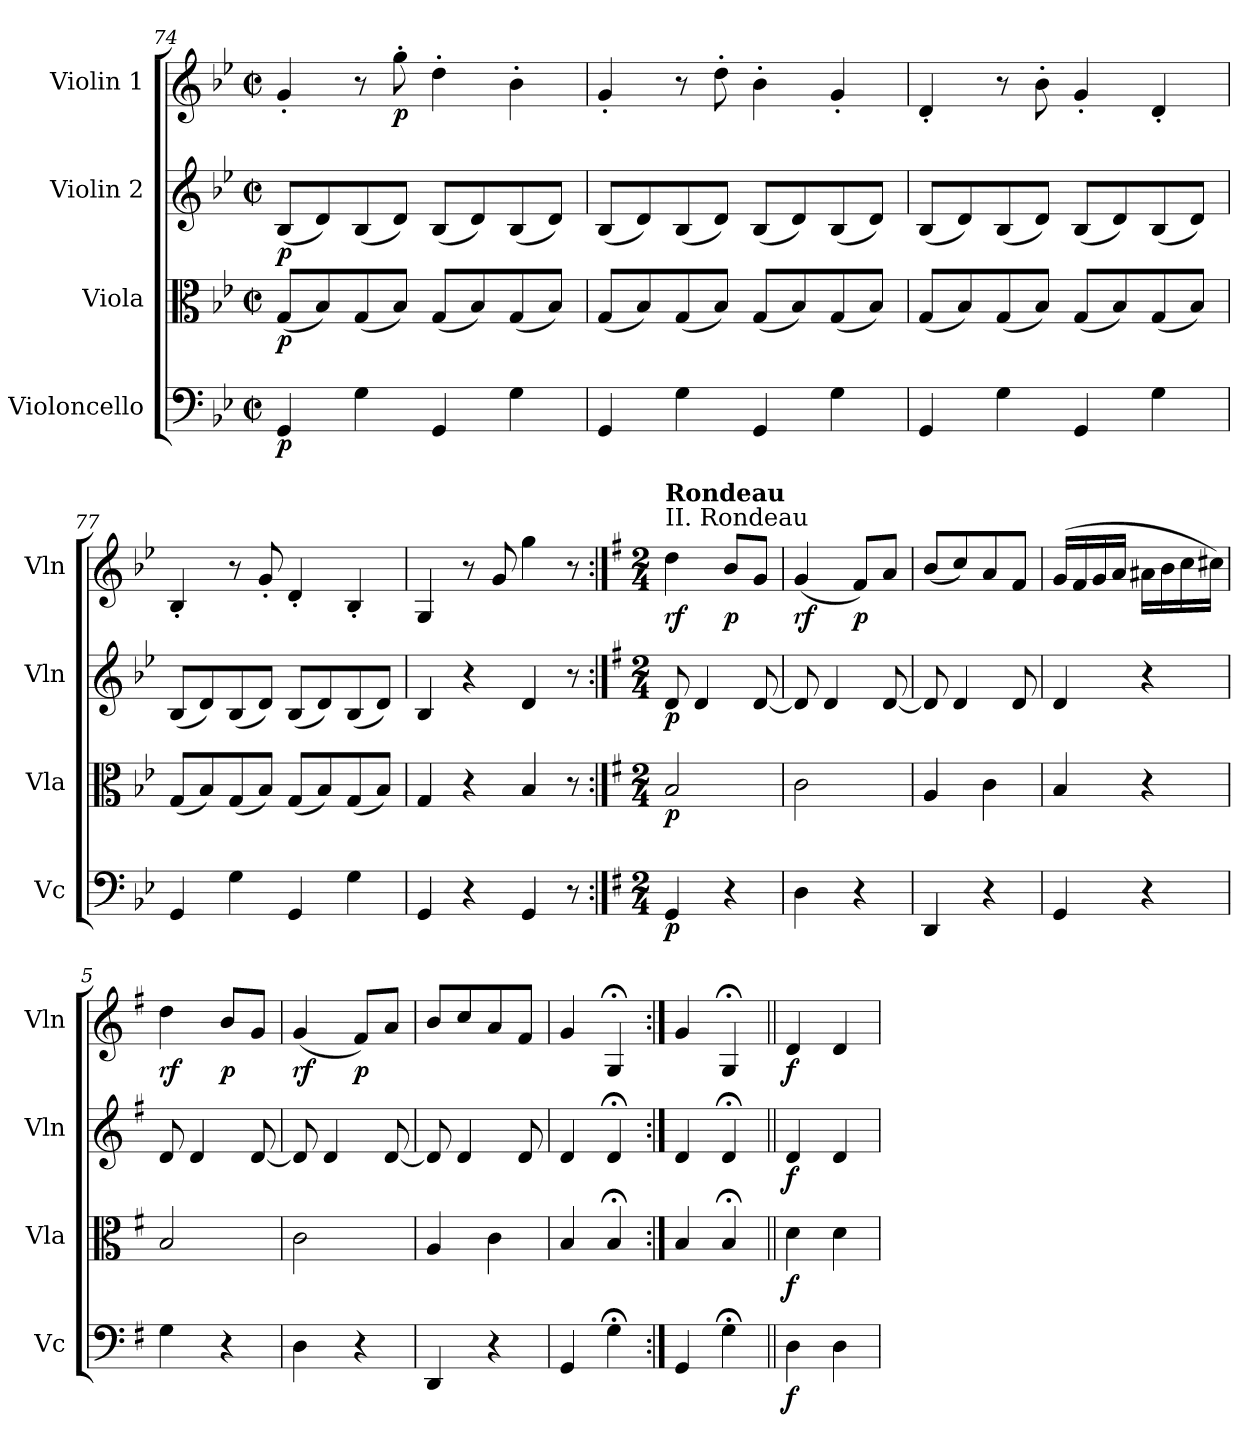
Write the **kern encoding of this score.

**kern	**dynam	**kern	**dynam	**kern	**dynam	**kern	**dynam
*part4	*part4	*part3	*part3	*part2	*part2	*part1	*part1
*staff4	*staff4	*staff3	*staff3	*staff2	*staff2	*staff1	*staff1
*I"Violoncello	*	*I"Viola	*	*I"Violin 2	*	*I"Violin 1	*
*I'Vc	*	*I'Vla	*	*I'Vln	*	*I'Vln	*
*clefF4	*	*clefC3	*	*clefG2	*	*clefG2	*
*k[b-e-]	*	*k[b-e-]	*	*k[b-e-]	*	*k[b-e-]	*
*M2/2	*	*M2/2	*	*M2/2	*	*M2/2	*
*met(c|)	*	*met(c|)	*	*met(c|)	*	*met(c|)	*
=74	=74	=74	=74	=74	=74	=74	=74
!	!LO:DY:b	!	!LO:DY:b	!	!LO:DY:b	!	!
4GG/	p	(8G/L	p	(8B-/L	p	4g'/	.
.	.	8B-/)	.	8d/)	.	.	.
4G\	.	(8G/	.	(8B-/	.	8r	.
!	!	!	!	!	!	!	!LO:DY:b
.	.	8B-/J)	.	8d/J)	.	8gg'\	p
4GG/	.	(8G/L	.	(8B-/L	.	4dd'\	.
.	.	8B-/)	.	8d/)	.	.	.
4G\	.	(8G/	.	(8B-/	.	4b-'\	.
.	.	8B-/J)	.	8d/J)	.	.	.
=75	=75	=75	=75	=75	=75	=75	=75
4GG/	.	(8G/L	.	(8B-/L	.	4g'/	.
.	.	8B-/)	.	8d/)	.	.	.
4G\	.	(8G/	.	(8B-/	.	8r	.
.	.	8B-/J)	.	8d/J)	.	8dd'\	.
4GG/	.	(8G/L	.	(8B-/L	.	4b-'\	.
.	.	8B-/)	.	8d/)	.	.	.
4G\	.	(8G/	.	(8B-/	.	4g'/	.
.	.	8B-/J)	.	8d/J)	.	.	.
=76	=76	=76	=76	=76	=76	=76	=76
4GG/	.	(8G/L	.	(8B-/L	.	4d'/	.
.	.	8B-/)	.	8d/)	.	.	.
4G\	.	(8G/	.	(8B-/	.	8r	.
.	.	8B-/J)	.	8d/J)	.	8b-'\	.
4GG/	.	(8G/L	.	(8B-/L	.	4g'/	.
.	.	8B-/)	.	8d/)	.	.	.
4G\	.	(8G/	.	(8B-/	.	4d'/	.
.	.	8B-/J)	.	8d/J)	.	.	.
=77	=77	=77	=77	=77	=77	=77	=77
4GG/	.	(8G/L	.	(8B-/L	.	4B-'/	.
.	.	8B-/)	.	8d/)	.	.	.
4G\	.	(8G/	.	(8B-/	.	8r	.
.	.	8B-/J)	.	8d/J)	.	8g'/	.
4GG/	.	(8G/L	.	(8B-/L	.	4d'/	.
.	.	8B-/)	.	8d/)	.	.	.
4G\	.	(8G/	.	(8B-/	.	4B-'/	.
.	.	8B-/J)	.	8d/J)	.	.	.
!!LO:LB:g=z
=78	=78	=78	=78	=78	=78	=78	=78
4GG/	.	4G/	.	4B-/	.	4G/	.
4r	.	4r	.	4r	.	8r	.
.	.	.	.	.	.	8g/	.
4GG/	.	4B-/	.	4d/	.	4gg\	.
8r	.	8r	.	8r	.	8r	.
!!LO:PB:g=z
=1:|!	=1:|!	=1:|!	=1:|!	=1:|!	=1:|!	=1:|!	=1:|!
*k[f#]	*	*k[f#]	*	*k[f#]	*	*k[f#]	*
*M2/4	*	*M2/4	*	*M2/4	*	*M2/4	*
!	!	!	!	!	!	!LO:TX:a:t=II. Rondeau	!
!	!	!	!	!	!	!LO:TX:a:B:t=Rondeau	!
!	!LO:DY:b	!	!LO:DY:b	!	!LO:DY:b	!	!LO:DY:b
4GG/	p	2B/	p	8d/	p	4dd\	rf
.	.	.	.	4d/	.	.	.
!	!	!	!	!	!	!	!LO:DY:b
4r	.	.	.	.	.	8b/L	p
.	.	.	.	[8d/	.	8g/J	.
=2	=2	=2	=2	=2	=2	=2	=2
!	!	!	!	!	!	!	!LO:DY:b
4D\	.	2c\	.	8d/]	.	(4g/	rf
.	.	.	.	4d/	.	.	.
!	!	!	!	!	!	!	!LO:DY:b
4r	.	.	.	.	.	8f#/L)	p
.	.	.	.	[8d/	.	8a/J	.
=3	=3	=3	=3	=3	=3	=3	=3
4DD/	.	4A/	.	8d/]	.	(8b/L	.
.	.	.	.	4d/	.	8cc/)	.
4r	.	4c\	.	.	.	8a/	.
.	.	.	.	8d/	.	8f#/J	.
=4	=4	=4	=4	=4	=4	=4	=4
4GG/	.	4B/	.	4d/	.	(16g/LL	.
.	.	.	.	.	.	16f#/	.
.	.	.	.	.	.	16g/	.
.	.	.	.	.	.	16a/JJ	.
4r	.	4r	.	4r	.	16a#X\LL	.
.	.	.	.	.	.	16b\	.
.	.	.	.	.	.	16cc\	.
.	.	.	.	.	.	16cc#X\JJ)	.
=5	=5	=5	=5	=5	=5	=5	=5
!	!	!	!	!	!	!	!LO:DY:b
4G\	.	2B/	.	8d/	.	4dd\	rf
.	.	.	.	4d/	.	.	.
!	!	!	!	!	!	!	!LO:DY:b
4r	.	.	.	.	.	8b/L	p
.	.	.	.	[8d/	.	8g/J	.
=6	=6	=6	=6	=6	=6	=6	=6
!	!	!	!	!	!	!	!LO:DY:b
4D\	.	2c\	.	8d/]	.	(4g/	rf
.	.	.	.	4d/	.	.	.
!	!	!	!	!	!	!	!LO:DY:b
4r	.	.	.	.	.	8f#/L)	p
.	.	.	.	[8d/	.	8a/J	.
=7	=7	=7	=7	=7	=7	=7	=7
4DD/	.	4A/	.	8d/]	.	8b/L	.
.	.	.	.	4d/	.	8cc/	.
4r	.	4c\	.	.	.	8a/	.
.	.	.	.	8d/	.	8f#/J	.
=8	=8	=8	=8	=8	=8	=8	=8
4GG/	.	4B/	.	4d/	.	4g/	.
4G;<\	.	4B;</	.	4d;</	.	4G;</	.
=9:|!	=9:|!	=9:|!	=9:|!	=9:|!	=9:|!	=9:|!	=9:|!
4GG/	.	4B/	.	4d/	.	4g/	.
4G;<\	.	4B;</	.	4d;</	.	4G;</	.
!!LO:LB:g=z
=10||	=10||	=10||	=10||	=10||	=10||	=10||	=10||
!	!LO:DY:b	!	!LO:DY:b	!	!LO:DY:b	!	!LO:DY:b
4D\	f	4d\	f	4d/	f	4d/	f
4D\	.	4d\	.	4d/	.	4d/	.
=	=	=	=	=	=	=	=
*-	*-	*-	*-	*-	*-	*-	*-
